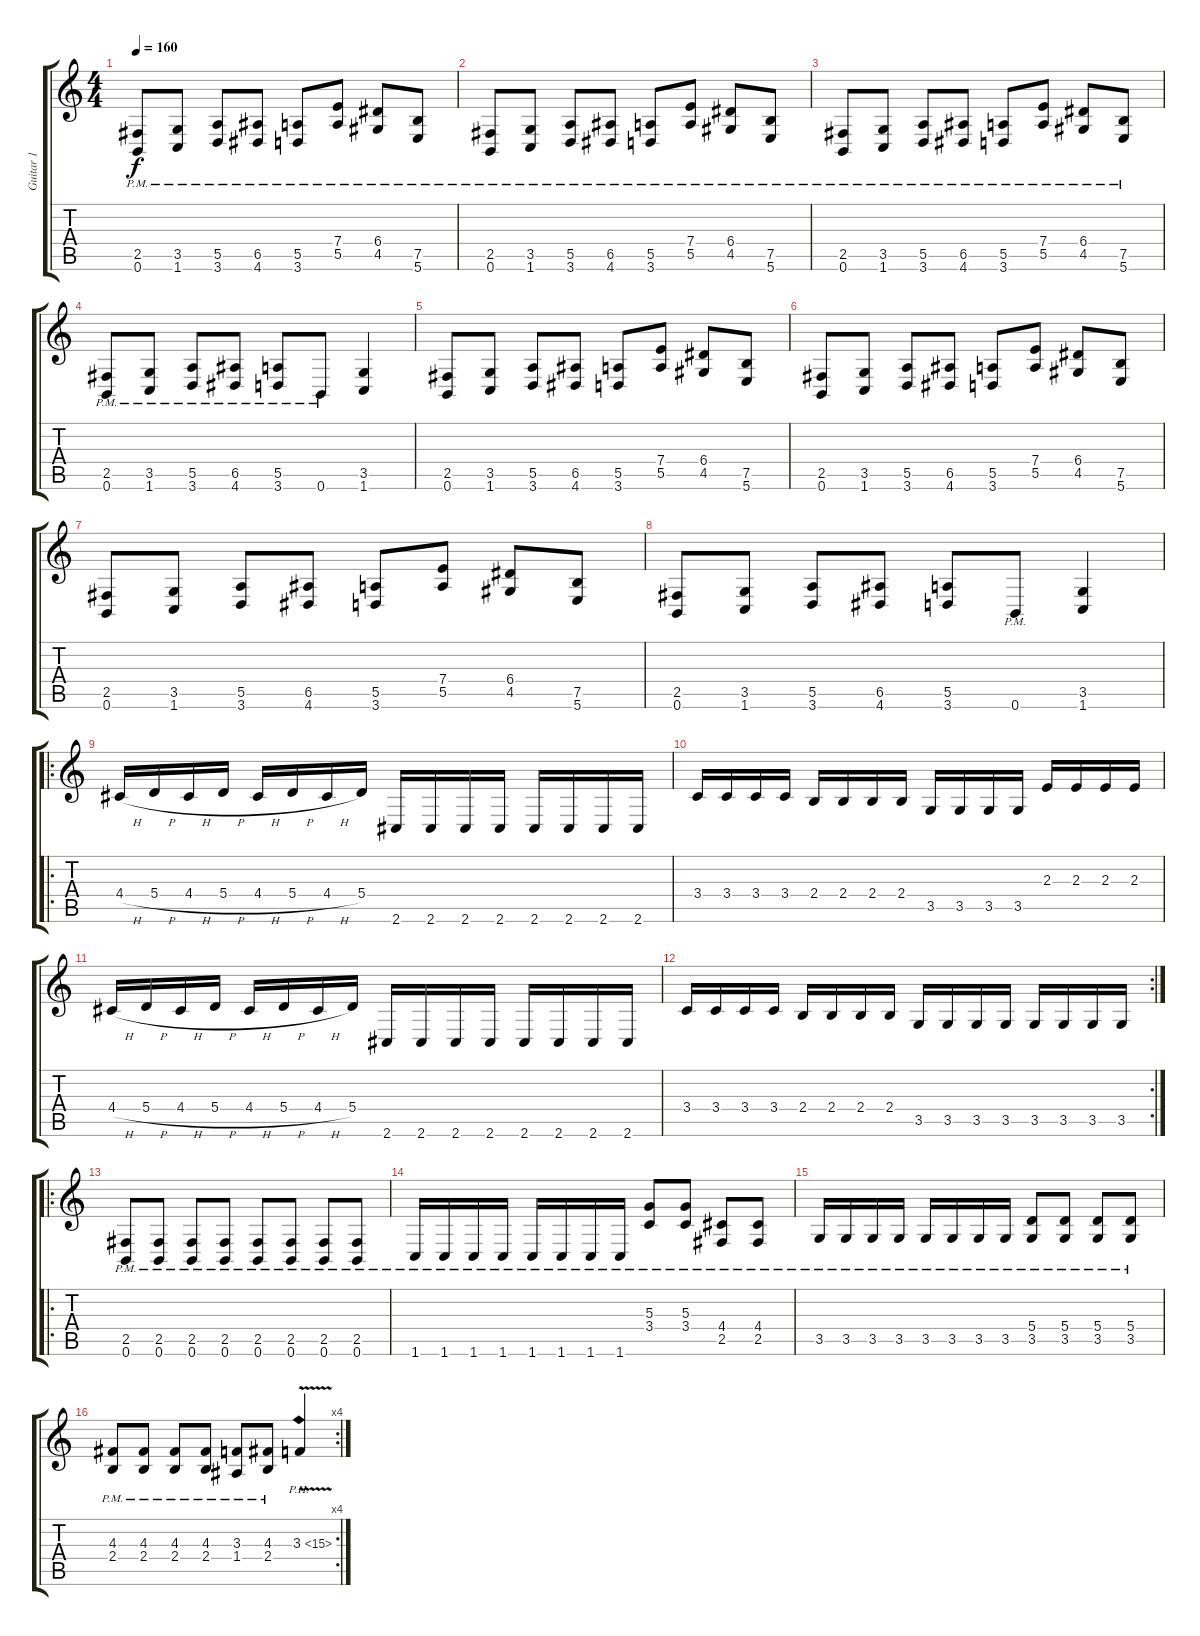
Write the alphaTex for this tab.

\track ("Guitar 1" "Guitar 1") {instrument distortionguitar}
\staff {score tabs}
\tuning (B3 Gb3 D3 A2 E2 B1) {hide}
\ts (4 4)
\tempo 160
\clef g2
\ks c
(2.5{pm} 0.6{pm}).8{dy f} (3.5{pm} 1.6{pm}).8 (5.5{pm} 3.6{pm}).8 (6.5{pm} 4.6{pm}).8 (5.5{pm} 3.6{pm}).8 (7.4{pm} 5.5{pm}).8 (6.4{pm} 4.5{pm}).8 (7.5{pm} 5.6{pm}).8 |
(2.5{pm} 0.6{pm}).8 (3.5{pm} 1.6{pm}).8 (5.5{pm} 3.6{pm}).8 (6.5{pm} 4.6{pm}).8 (5.5{pm} 3.6{pm}).8 (7.4{pm} 5.5{pm}).8 (6.4{pm} 4.5{pm}).8 (7.5{pm} 5.6{pm}).8 |
(2.5{pm} 0.6{pm}).8 (3.5{pm} 1.6{pm}).8 (5.5{pm} 3.6{pm}).8 (6.5{pm} 4.6{pm}).8 (5.5{pm} 3.6{pm}).8 (7.4{pm} 5.5{pm}).8 (6.4{pm} 4.5{pm}).8 (7.5{pm} 5.6{pm}).8 |
(2.5{pm} 0.6{pm}).8 (3.5{pm} 1.6{pm}).8 (5.5{pm} 3.6{pm}).8 (6.5{pm} 4.6{pm}).8 (5.5{pm} 3.6{pm}).8 0.6{pm}.8 (3.5 1.6).4 |
(2.5 0.6).8 (3.5 1.6).8 (5.5 3.6).8 (6.5 4.6).8 (5.5 3.6).8 (7.4 5.5).8 (6.4 4.5).8 (7.5 5.6).8 |
(2.5 0.6).8 (3.5 1.6).8 (5.5 3.6).8 (6.5 4.6).8 (5.5 3.6).8 (7.4 5.5).8 (6.4 4.5).8 (7.5 5.6).8 |
(2.5 0.6).8 (3.5 1.6).8 (5.5 3.6).8 (6.5 4.6).8 (5.5 3.6).8 (7.4 5.5).8 (6.4 4.5).8 (7.5 5.6).8 |
(2.5 0.6).8 (3.5 1.6).8 (5.5 3.6).8 (6.5 4.6).8 (5.5 3.6).8 0.6{pm}.8 (3.5 1.6).4 |
\ro
4.4{h}.16 5.4{h}.16 4.4{h}.16 5.4{h}.16 4.4{h}.16 5.4{h}.16 4.4{h}.16 5.4.16 2.6.16 2.6.16 2.6.16 2.6.16 2.6.16 2.6.16 2.6.16 2.6.16 |
3.4.16 3.4.16 3.4.16 3.4.16 2.4.16 2.4.16 2.4.16 2.4.16 3.5.16 3.5.16 3.5.16 3.5.16 2.3.16 2.3.16 2.3.16 2.3.16 |
4.4{h}.16 5.4{h}.16 4.4{h}.16 5.4{h}.16 4.4{h}.16 5.4{h}.16 4.4{h}.16 5.4.16 2.6.16 2.6.16 2.6.16 2.6.16 2.6.16 2.6.16 2.6.16 2.6.16 |
\rc 2
3.4.16 3.4.16 3.4.16 3.4.16 2.4.16 2.4.16 2.4.16 2.4.16 3.5.16 3.5.16 3.5.16 3.5.16 3.5.16 3.5.16 3.5.16 3.5.16 |
\ro
(2.5{pm} 0.6{pm}).8 (2.5{pm} 0.6{pm}).8 (2.5{pm} 0.6{pm}).8 (2.5{pm} 0.6{pm}).8 (2.5{pm} 0.6{pm}).8 (2.5{pm} 0.6{pm}).8 (2.5{pm} 0.6{pm}).8 (2.5{pm} 0.6{pm}).8 |
1.6{pm}.16 1.6{pm}.16 1.6{pm}.16 1.6{pm}.16 1.6{pm}.16 1.6{pm}.16 1.6{pm}.16 1.6{pm}.16 (5.3{pm} 3.4{pm}).8 (5.3{pm} 3.4{pm}).8 (4.4{pm} 2.5{pm}).8 (4.4{pm} 2.5{pm}).8 |
3.5{pm}.16 3.5{pm}.16 3.5{pm}.16 3.5{pm}.16 3.5{pm}.16 3.5{pm}.16 3.5{pm}.16 3.5{pm}.16 (5.4{pm} 3.5{pm}).8 (5.4{pm} 3.5{pm}).8 (5.4{pm} 3.5{pm}).8 (5.4{pm} 3.5{pm}).8 |
\rc 4
(4.3{pm} 2.4{pm}).8 (4.3{pm} 2.4{pm}).8 (4.3{pm} 2.4{pm}).8 (4.3{pm} 2.4{pm}).8 (3.3{pm} 1.4{pm}).8 (4.3{pm} 2.4{pm}).8 3.3{ph 12 v}.4
